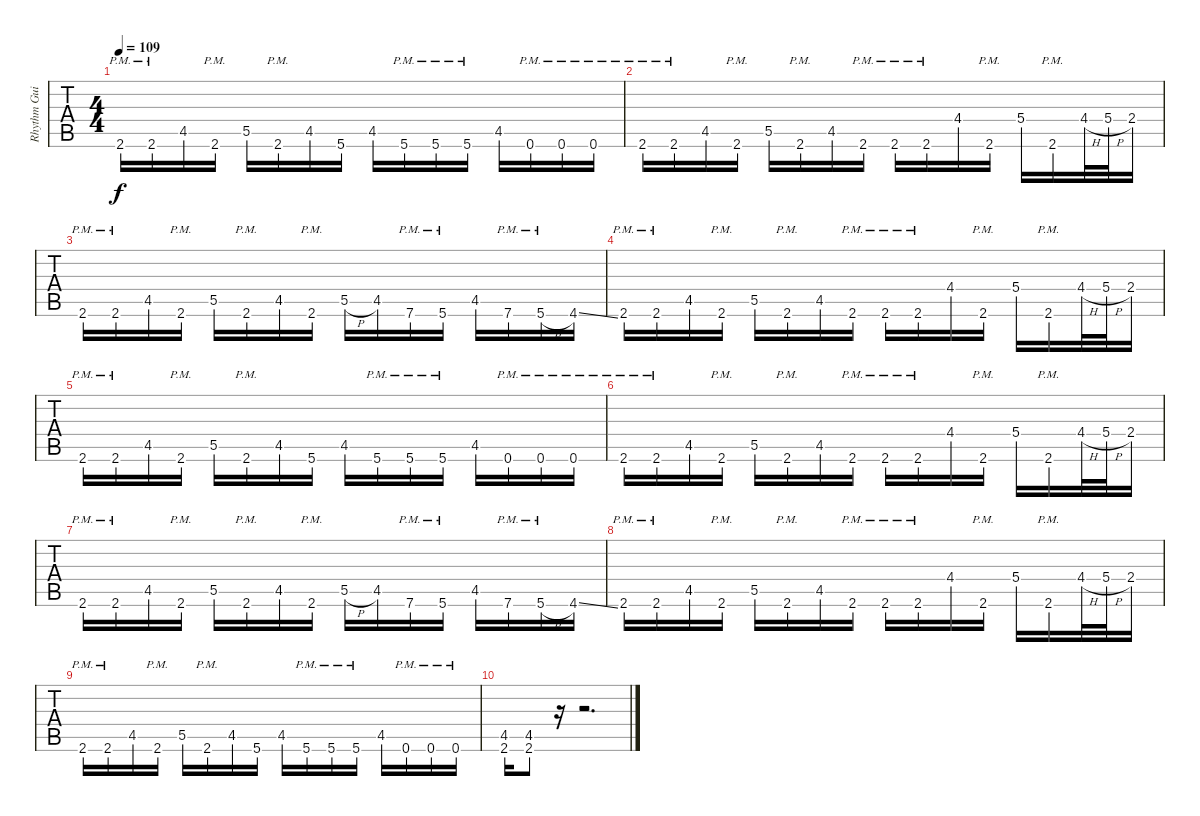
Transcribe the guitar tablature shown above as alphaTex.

\track ("Rhythm Guitar" "Rhythm Gui") {instrument distortionguitar}
\staff {tabs}
\tuning (E4 B3 G3 D3 A2 E2) {hide}
\ts (4 4)
\tempo 109
\clef g2
\ks f#minor
2.6{pm}.16{dy f} 2.6{pm}.16 4.5.16 2.6{pm}.16 5.5.16 2.6{pm}.16 4.5.16 5.6.16 4.5.16 5.6{pm}.16 5.6{pm}.16 5.6{pm}.16 4.5.16 0.6{pm}.16 0.6{pm}.16 0.6{pm}.16 |
2.6{pm}.16 2.6{pm}.16 4.5.16 2.6{pm}.16 5.5.16 2.6{pm}.16 4.5.16 2.6{pm}.16 2.6{pm}.16 2.6{pm}.16 4.4.16 2.6{pm}.16 5.4.16 2.6{pm}.16 4.4{h}.32 5.4{h}.32 2.4.16 |
2.6{pm}.16 2.6{pm}.16 4.5.16 2.6{pm}.16 5.5.16 2.6{pm}.16 4.5.16 2.6{pm}.16 5.5{h}.16 4.5.16 7.6{pm}.16 5.6{pm}.16 4.5.16 7.6{pm}.16 5.6{h pm}.16 4.6{ss}.16 |
2.6{pm}.16 2.6{pm}.16 4.5.16 2.6{pm}.16 5.5.16 2.6{pm}.16 4.5.16 2.6{pm}.16 2.6{pm}.16 2.6{pm}.16 4.4.16 2.6{pm}.16 5.4.16 2.6{pm}.16 4.4{h}.32 5.4{h}.32 2.4.16 |
2.6{pm}.16 2.6{pm}.16 4.5.16 2.6{pm}.16 5.5.16 2.6{pm}.16 4.5.16 5.6.16 4.5.16 5.6{pm}.16 5.6{pm}.16 5.6{pm}.16 4.5.16 0.6{pm}.16 0.6{pm}.16 0.6{pm}.16 |
2.6{pm}.16 2.6{pm}.16 4.5.16 2.6{pm}.16 5.5.16 2.6{pm}.16 4.5.16 2.6{pm}.16 2.6{pm}.16 2.6{pm}.16 4.4.16 2.6{pm}.16 5.4.16 2.6{pm}.16 4.4{h}.32 5.4{h}.32 2.4.16 |
2.6{pm}.16 2.6{pm}.16 4.5.16 2.6{pm}.16 5.5.16 2.6{pm}.16 4.5.16 2.6{pm}.16 5.5{h}.16 4.5.16 7.6{pm}.16 5.6{pm}.16 4.5.16 7.6{pm}.16 5.6{h pm}.16 4.6{ss}.16 |
2.6{pm}.16 2.6{pm}.16 4.5.16 2.6{pm}.16 5.5.16 2.6{pm}.16 4.5.16 2.6{pm}.16 2.6{pm}.16 2.6{pm}.16 4.4.16 2.6{pm}.16 5.4.16 2.6{pm}.16 4.4{h}.32 5.4{h}.32 2.4.16 |
2.6{pm}.16 2.6{pm}.16 4.5.16 2.6{pm}.16 5.5.16 2.6{pm}.16 4.5.16 5.6.16 4.5.16 5.6{pm}.16 5.6{pm}.16 5.6{pm}.16 4.5.16 0.6{pm}.16 0.6{pm}.16 0.6{pm}.16 |
(4.5 2.6).16 (4.5 2.6).8 r.16 r.2{d}
